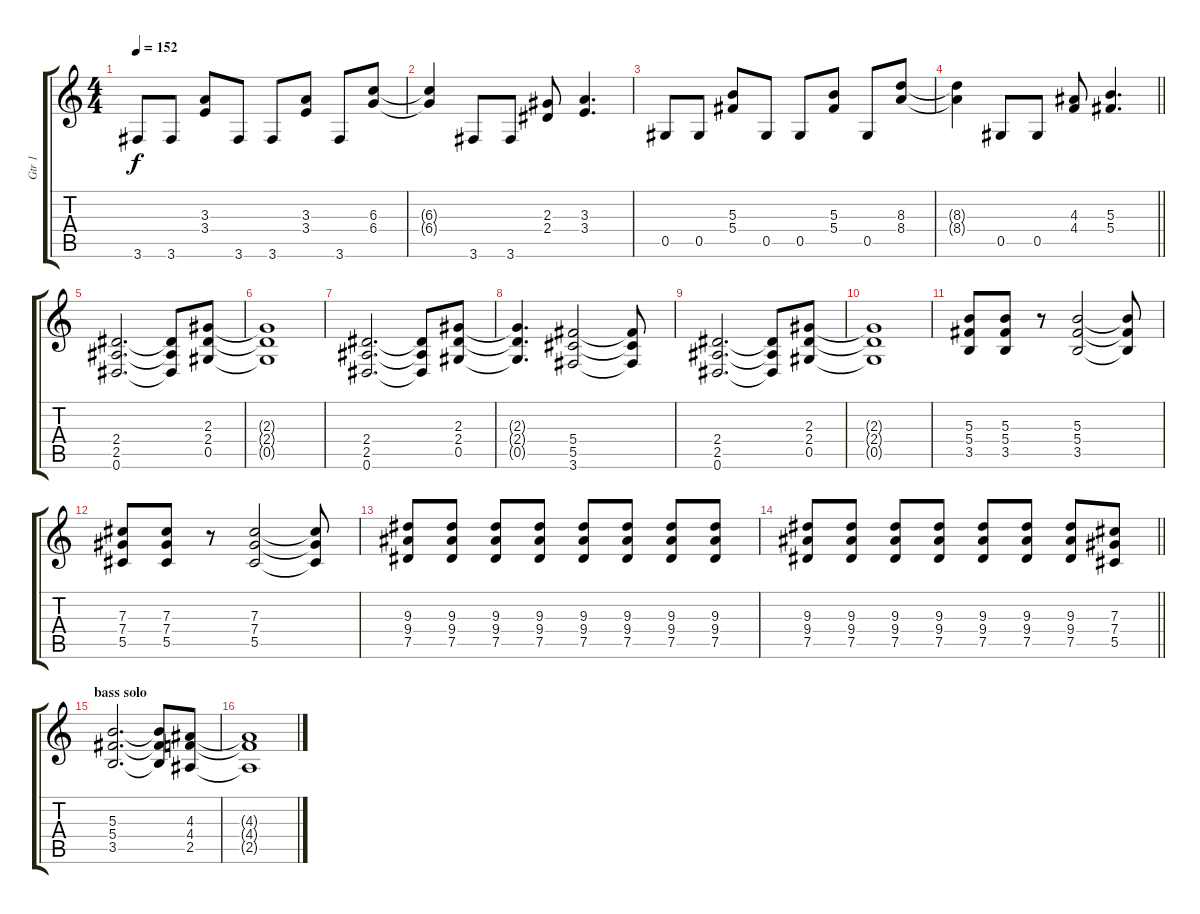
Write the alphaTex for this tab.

\track ("Gtr 1" "Gtr 1") {instrument overdrivenguitar}
\staff {score tabs}
\tuning (Eb4 Bb3 Gb3 Db3 Ab2 Eb2) {hide}
\ts (4 4)
\tempo 152
\clef g2
\ks c
3.6.8{dy f} 3.6.8 (3.3 3.4).8 3.6.8 3.6.8 (3.3 3.4).8 3.6.8 (6.3 6.4).8 |
(6.3{t} 6.4{t}).4 3.6.8 3.6.8 (2.3 2.4).8 (3.3 3.4).4{d} |
0.5.8 0.5.8 (5.3 5.4).8 0.5.8 0.5.8 (5.3 5.4).8 0.5.8 (8.3 8.4).8 |
\barLineRight lightlight
(8.3{t} 8.4{t}).4 0.5.8 0.5.8 (4.3 4.4).8 (5.3 5.4).4{d} |
(2.4 2.5 0.6).2{d} (2.4{t} 2.5{t} 0.6{t}).8 (2.3 2.4 0.5).8 |
(2.3{t} 2.4{t} 0.5{t}).1 |
(2.4 2.5 0.6).2{d} (2.4{t} 2.5{t} 0.6{t}).8 (2.3 2.4 0.5).8 |
(2.3{t} 2.4{t} 0.5{t}).4{d} (5.4 5.5 3.6).2 (5.4{t} 5.5{t} 3.6{t}).8 |
(2.4 2.5 0.6).2{d} (2.4{t} 2.5{t} 0.6{t}).8 (2.3 2.4 0.5).8 |
(2.3{t} 2.4{t} 0.5{t}).1 |
(5.3 5.4 3.5).8 (5.3 5.4 3.5).8 r.8 (5.3 5.4 3.5).2 (5.3{t} 5.4{t} 3.5{t}).8 |
(7.3 7.4 5.5).8 (7.3 7.4 5.5).8 r.8 (7.3 7.4 5.5).2 (7.3{t} 7.4{t} 5.5{t}).8 |
(9.3 9.4 7.5).8 (9.3 9.4 7.5).8 (9.3 9.4 7.5).8 (9.3 9.4 7.5).8 (9.3 9.4 7.5).8 (9.3 9.4 7.5).8 (9.3 9.4 7.5).8 (9.3 9.4 7.5).8 |
\barLineRight lightlight
(9.3 9.4 7.5).8 (9.3 9.4 7.5).8 (9.3 9.4 7.5).8 (9.3 9.4 7.5).8 (9.3 9.4 7.5).8 (9.3 9.4 7.5).8 (9.3 9.4 7.5).8 (7.3 7.4 5.5).8 |
\section ("" "bass solo")
(5.3 5.4 3.5).2{d} (5.3{t} 5.4{t} 3.5{t}).8 (4.3 4.4 2.5).8 |
(4.3{t} 4.4{t} 2.5{t}).1
